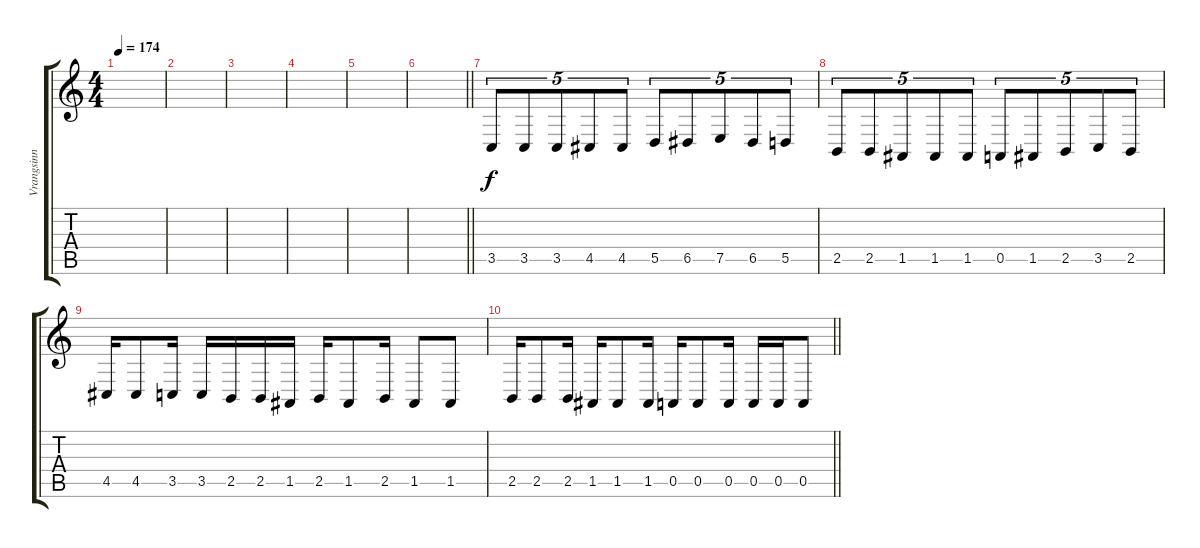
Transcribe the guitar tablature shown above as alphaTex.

\track ("Vrangsinn - Sound FX" "Vrangsinn ") {instrument breathnoise}
\staff {score tabs}
\tuning (E4 B3 G3 D3 A2 E2) {hide}
\ts (4 4)
\tempo 174
\clef g2
\ks c
|
|
|
|
|
\barLineRight lightlight
|
3.5.8{tu (5 4)} 3.5.8{tu (5 4)} 3.5.8{tu (5 4)} 4.5.8{tu (5 4)} 4.5.8{tu (5 4)} 5.5.8{tu (5 4)} 6.5.8{tu (5 4)} 7.5.8{tu (5 4)} 6.5.8{tu (5 4)} 5.5.8{tu (5 4)} |
2.5.8{tu (5 4)} 2.5.8{tu (5 4)} 1.5.8{tu (5 4)} 1.5.8{tu (5 4)} 1.5.8{tu (5 4)} 0.5.8{tu (5 4)} 1.5.8{tu (5 4)} 2.5.8{tu (5 4)} 3.5.8{tu (5 4)} 2.5.8{tu (5 4)} |
4.5.16 4.5.8 3.5.16 3.5.16 2.5.16 2.5.16 1.5.16 2.5.16 1.5.8 2.5.16 1.5.8 1.5.8 |
\barLineRight lightlight
2.5.16 2.5.8 2.5.16 1.5.16 1.5.8 1.5.16 0.5.16 0.5.8 0.5.16 0.5.16 0.5.16 0.5.8
